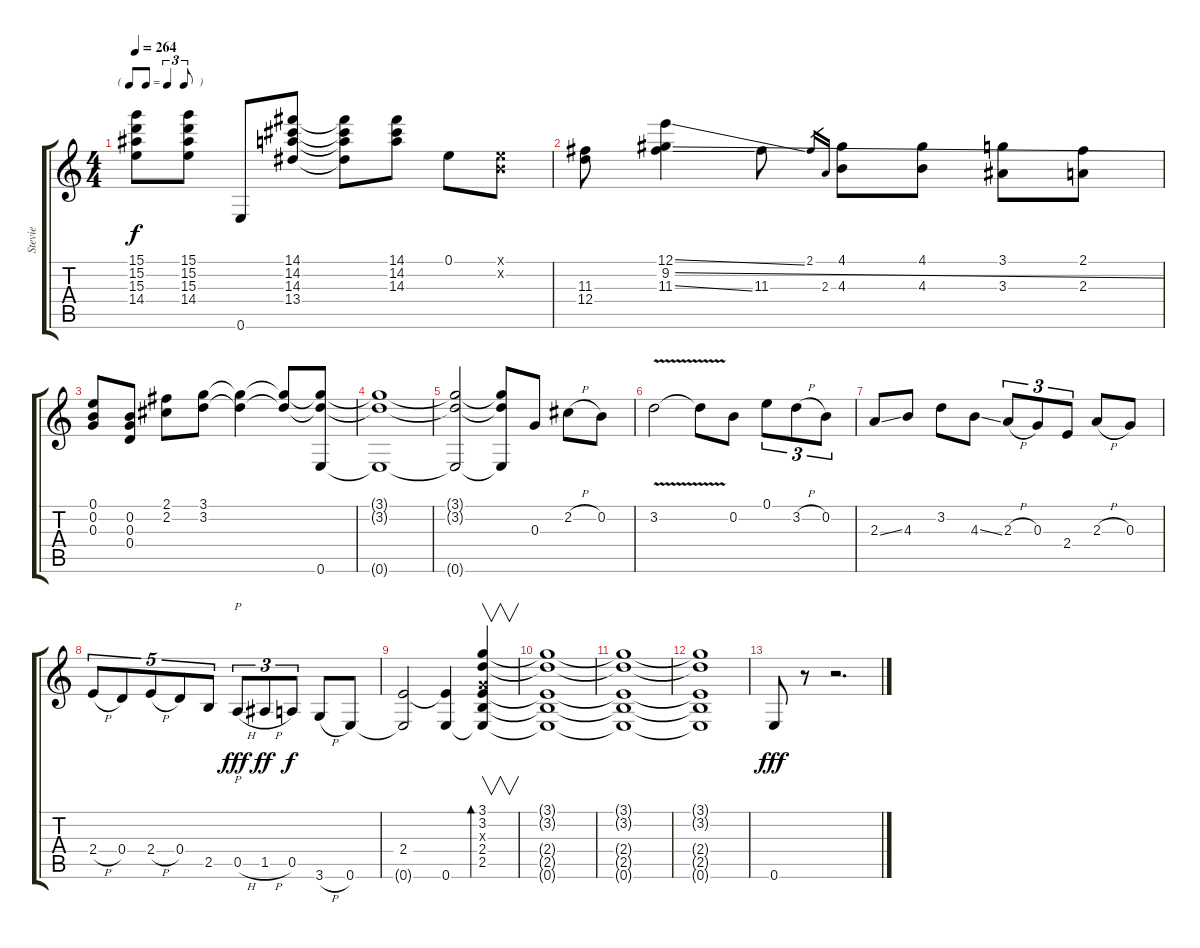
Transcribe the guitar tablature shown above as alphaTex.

\track ("Stevie" "Stevie") {instrument distortionguitar}
\staff {score tabs}
\tuning (E4 B3 G3 D3 A2 E2) {hide}
\ts (4 4)
\tf triplet8th
\tempo 264
\clef g2
\ks c
(15.1 15.2 15.3 14.4).8{dy f} (15.1 15.2 15.3 14.4).8 0.6.8 (14.1 14.2 14.3 13.4).8 (14.1{t} 14.2{t} 14.3{t} 13.4{t}).8 (14.1 14.2 14.3).8 0.1.8 (0.1{x} 0.2{x}).8 |
(11.3 12.4).8 (12.1{ss} 9.2{ss} 11.3{ss}).4 11.3.8 2.1.16{gr} 2.3.16{gr} (4.1 4.3).8 (4.1 4.3).8 (3.1 3.3).8 (2.1 2.3).8 |
(0.1 0.2 0.3).8 (0.2 0.3 0.4).8 (2.1 2.2).8 (3.1 3.2).8 (3.1{t} 3.2{t}).4 (3.1{t} 3.2{t}).8 (3.1{t} 3.2{t} 0.6).8 |
(3.1{t} 3.2{t} 0.6{t}).1 |
(3.1{t} 3.2{t} 0.6{t}).2 (3.1{t} 3.2{t} 0.6{t}).8 0.3.8 2.2{h}.8 0.2.8 |
3.2{v}.2 3.2{t}.8 0.2.8 0.1.8{tu (3 2)} 3.2{h}.8{tu (3 2)} 0.2.8{tu (3 2)} |
2.3{ss}.8 4.3.8 3.2.8 4.3{ss}.8 2.3{h}.8{tu (3 2)} 0.3.8{tu (3 2)} 2.4.8{tu (3 2)} 2.3{h}.8 0.3.8 |
2.4{h}.8{tu (5 4)} 0.4.8{tu (5 4)} 2.4{h}.8{tu (5 4)} 0.4.8{tu (5 4)} 2.5.8{tu (5 4)} 0.5{h}.8{p tu (3 2) dy fff} 1.5{h}.8{tu (3 2) dy ff} 0.5.8{tu (3 2) dy f} 3.6{h}.8 0.6.8 |
(2.4 0.6{t}).2 (2.4{t} 0.6).4 (3.1 3.2 0.3{x} 2.4 2.5 0.6{t}).4{v bd 480} |
(3.1{t} 3.2{t} 2.4{t} 2.5{t} 0.6{t}).1 |
(3.1{t} 3.2{t} 2.4{t} 2.5{t} 0.6{t}).1 |
(3.1{t} 3.2{t} 2.4{t} 2.5{t} 0.6{t}).1 |
0.6.8{dy fff} r.8 r.2{d}
